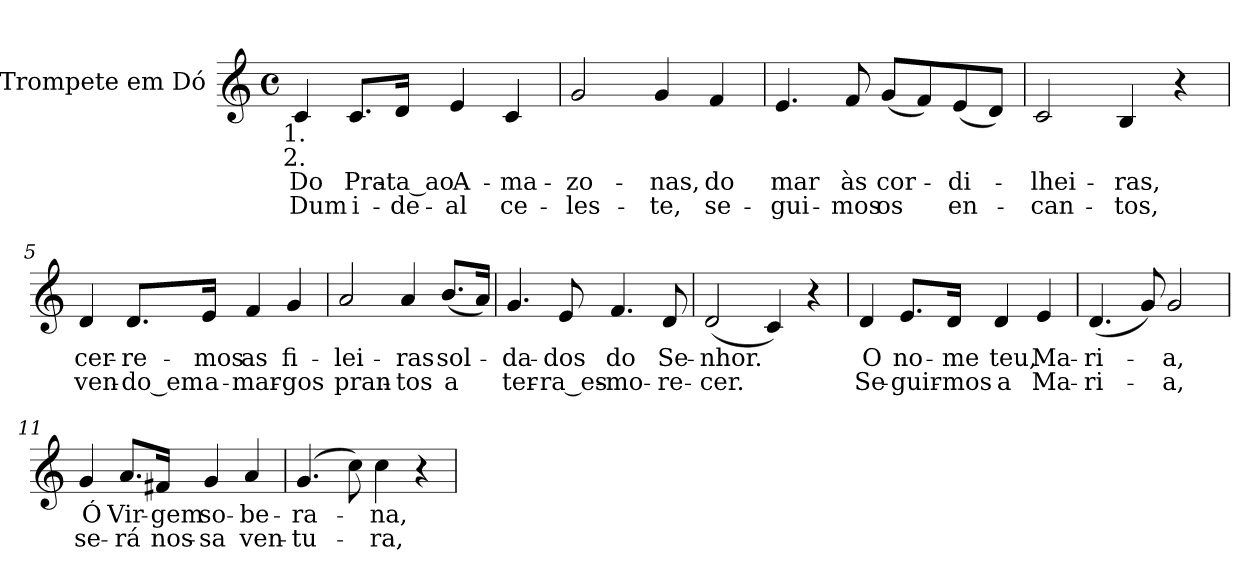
**kern	**text	**text
*part1	*part1	*part1
*staff1	*staff1	*staff1
*I"Trompete em Dó	*	*
!!LO:PB:g=z
*clefG2	*	*
*k[]	*	*
*C:	*	*
*M4/4	*	*
*met(c)	*	*
*MM100	*	*
=1	=1	=1
!LO:TX:b:cj:t=1.	!	!
!LO:TX:b:cj:t=2.	!	!
!	!LO:LY:b:color=#000000	!LO:LY:b:color=#000000
4ci/	Do	Dum
!	!LO:LY:b:color=#000000	!LO:LY:b:color=#000000
8.ci/L	Pra-	i-
!	!LO:LY:b:color=#000000	!LO:LY:b:color=#000000
16di/Jk	-ta_ao	-de-
!	!LO:LY:b:color=#000000	!LO:LY:b:color=#000000
4ei/	A-	-al
!	!LO:LY:b:color=#000000	!LO:LY:b:color=#000000
4ci/	-ma-	ce-
=2	=2	=2
!	!LO:LY:b:color=#000000	!LO:LY:b:color=#000000
2gi/	-zo-	-les-
!	!LO:LY:b:color=#000000	!LO:LY:b:color=#000000
4gi/	-nas,	-te,
!	!LO:LY:b:color=#000000	!LO:LY:b:color=#000000
4fi/	do	se-
=3	=3	=3
!	!LO:LY:b:color=#000000	!LO:LY:b:color=#000000
4.ei/	mar	-gui-
!	!LO:LY:b:color=#000000	!LO:LY:b:color=#000000
8fi/	às	-mos
!	!LO:LY:b:color=#000000	!LO:LY:b:color=#000000
(8gi/L	cor-	os
8fi/)	.	.
!	!LO:LY:b:color=#000000	!LO:LY:b:color=#000000
(8ei/	-di-	en-
8di/J)	.	.
=4	=4	=4
!	!LO:LY:b:color=#000000	!LO:LY:b:color=#000000
2ci/	-lhei-	-can-
!	!LO:LY:b:color=#000000	!LO:LY:b:color=#000000
4Bi/	-ras,	-tos,
4r	.	.
=5	=5	=5
!	!LO:LY:b:color=#000000	!LO:LY:b:color=#000000
4di/	cer-	ven-
!	!LO:LY:b:color=#000000	!LO:LY:b:color=#000000
8.di/L	-re-	-do_em
!	!LO:LY:b:color=#000000	!LO:LY:b:color=#000000
16ei/Jk	-mos	a-
!	!LO:LY:b:color=#000000	!LO:LY:b:color=#000000
4fi/	as	-mar-
!	!LO:LY:b:color=#000000	!LO:LY:b:color=#000000
4gi/	fi-	-gos
!!LO:LB:g=z
=6	=6	=6
!	!LO:LY:b:color=#000000	!LO:LY:b:color=#000000
2ai/	-lei-	pran-
!	!LO:LY:b:color=#000000	!LO:LY:b:color=#000000
4ai/	-ras	-tos
!	!LO:LY:b:color=#000000	!LO:LY:b:color=#000000
(8.bi/L	sol-	a
16ai/Jk)	.	.
=7	=7	=7
!	!LO:LY:b:color=#000000	!LO:LY:b:color=#000000
4.gi/	-da-	ter-
!	!LO:LY:b:color=#000000	!LO:LY:b:color=#000000
8ei/	-dos	-ra_es-
!	!LO:LY:b:color=#000000	!LO:LY:b:color=#000000
4.fi/	do	-mo-
!	!LO:LY:b:color=#000000	!LO:LY:b:color=#000000
8di/	Se-	-re-
=8	=8	=8
!	!LO:LY:b:color=#000000	!LO:LY:b:color=#000000
(2di/	-nhor.	-cer.
4ci/)	.	.
4r	.	.
=9	=9	=9
!	!LO:LY:b:color=#000000	!LO:LY:b:color=#000000
4di/	O	Se-
!	!LO:LY:b:color=#000000	!LO:LY:b:color=#000000
8.ei/L	no-	-guir-
!	!LO:LY:b:color=#000000	!LO:LY:b:color=#000000
16di/Jk	-me	-mos
!	!LO:LY:b:color=#000000	!LO:LY:b:color=#000000
4di/	teu,	a
!	!LO:LY:b:color=#000000	!LO:LY:b:color=#000000
4ei/	Ma-	Ma-
=10	=10	=10
!	!LO:LY:b:color=#000000	!LO:LY:b:color=#000000
(4.di/	-ri-	-ri-
8gi/)	.	.
!	!LO:LY:b:color=#000000	!LO:LY:b:color=#000000
2gi/	-a,	-a,
!!LO:LB:g=z
=11	=11	=11
!	!LO:LY:b:color=#000000	!LO:LY:b:color=#000000
4gi/	Ó	se-
!	!LO:LY:b:color=#000000	!LO:LY:b:color=#000000
8.ai/L	Vir-	-rá
!	!LO:LY:b:color=#000000	!LO:LY:b:color=#000000
16f#Xi/Jk	-gem	nos-
!	!LO:LY:b:color=#000000	!LO:LY:b:color=#000000
4gi/	so-	-sa
!	!LO:LY:b:color=#000000	!LO:LY:b:color=#000000
4ai/	-be-	ven-
=12	=12	=12
!	!LO:LY:b:color=#000000	!LO:LY:b:color=#000000
(4.gi/	-ra-	-tu-
8cci\)	.	.
!	!LO:LY:b:color=#000000	!LO:LY:b:color=#000000
4cci\	-na,	-ra,
4r	.	.
=	=	=
*-	*-	*-
